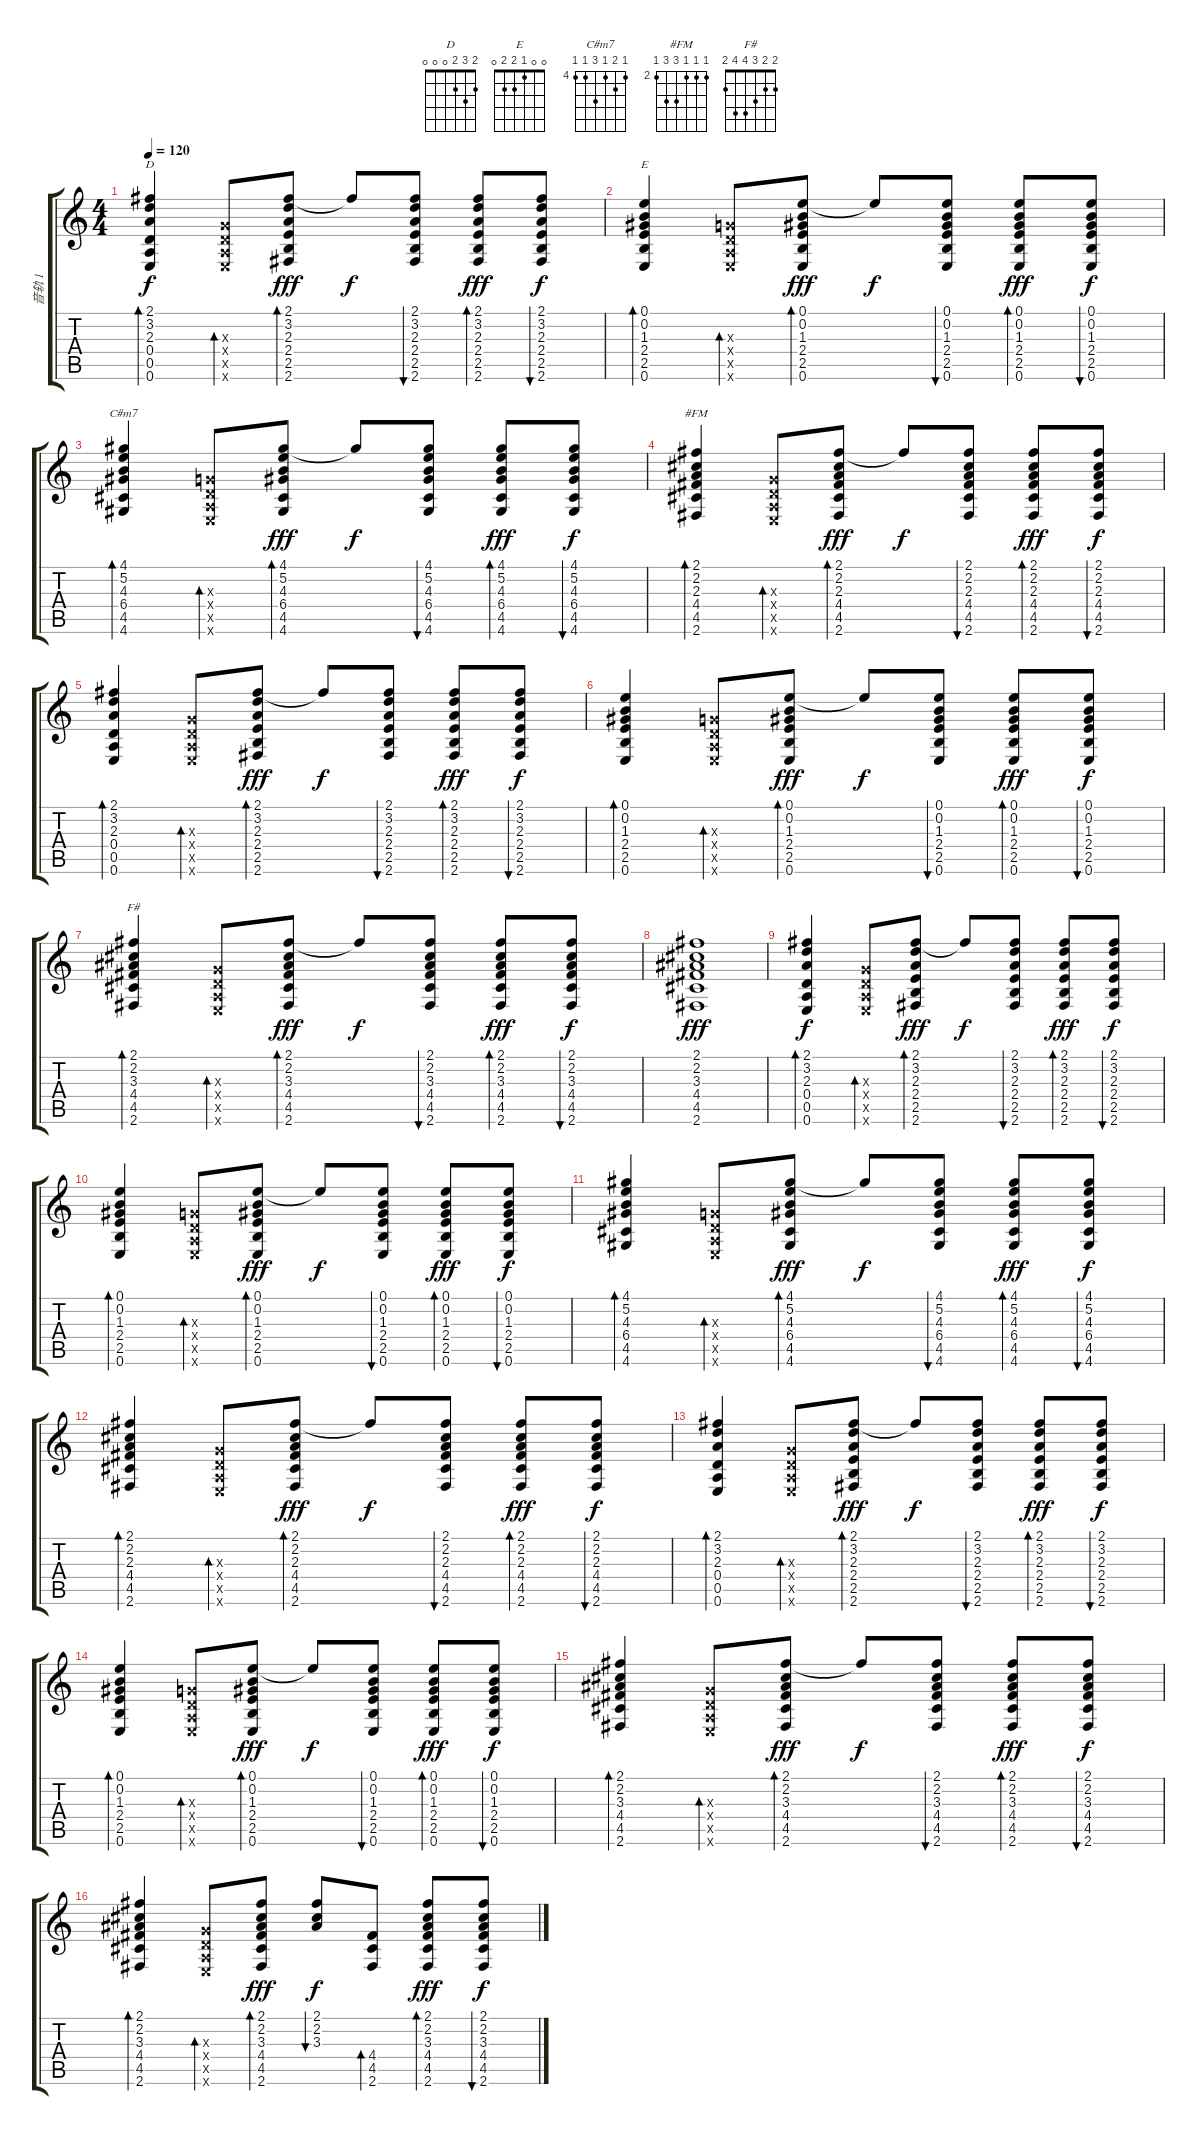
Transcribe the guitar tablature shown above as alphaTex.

\track ("音轨 1" "音轨 1") {instrument electricguitarjazz}
\staff {score tabs}
\tuning (E4 B3 G3 D3 A2 E2) {hide}
\chord ("D" 2 3 2 0 0 0)
\chord ("E" 0 0 1 2 2 0)
\chord ("C#m7" 4 5 4 6 4 4) {firstfret 4}
\chord ("#FM" 2 2 2 4 4 2) {firstfret 2}
\chord ("F#" 2 2 3 4 4 2)
\ts (4 4)
\tempo 120
\clef g2
\ks c
(2.1 3.2 2.3 0.4 0.5 0.6).4{bd 60 ch "D" dy f instrument electricguitarjazz} (0.3{x} 0.4{x} 0.5{x} 0.6{x}).8{bd 60} (2.1 3.2 2.3 2.4 2.5 2.6).8{bd 60 dy fff} 2.1{t}.8{dy f} (2.1 3.2 2.3 2.4 2.5 2.6).8{bu 60} (2.1 3.2 2.3 2.4 2.5 2.6).8{bd 60 dy fff} (2.1 3.2 2.3 2.4 2.5 2.6).8{bu 60 dy f} |
(0.1 0.2 1.3 2.4 2.5 0.6).4{bd 60 ch "E"} (0.3{x} 0.4{x} 0.5{x} 0.6{x}).8{bd 60} (0.1 0.2 1.3 2.4 2.5 0.6).8{bd 60 dy fff} 0.1{t}.8{dy f} (0.1 0.2 1.3 2.4 2.5 0.6).8{bu 60} (0.1 0.2 1.3 2.4 2.5 0.6).8{bd 60 dy fff} (0.1 0.2 1.3 2.4 2.5 0.6).8{bu 60 dy f} |
(4.1 5.2 4.3 6.4 4.5 4.6).4{bd 60 ch "C#m7"} (0.3{x} 0.4{x} 0.5{x} 0.6{x}).8{bd 60} (4.1 5.2 4.3 6.4 4.5 4.6).8{bd 60 dy fff} 4.1{t}.8{dy f} (4.1 5.2 4.3 6.4 4.5 4.6).8{bu 60} (4.1 5.2 4.3 6.4 4.5 4.6).8{bd 60 dy fff} (4.1 5.2 4.3 6.4 4.5 4.6).8{bu 60 dy f} |
(2.1 2.2 2.3 4.4 4.5 2.6).4{bd 60 ch "#FM"} (0.3{x} 0.4{x} 0.5{x} 0.6{x}).8{bd 60} (2.1 2.2 2.3 4.4 4.5 2.6).8{bd 60 dy fff} 2.1{t}.8{dy f} (2.1 2.2 2.3 4.4 4.5 2.6).8{bu 60} (2.1 2.2 2.3 4.4 4.5 2.6).8{bd 60 dy fff} (2.1 2.2 2.3 4.4 4.5 2.6).8{bu 60 dy f} |
(2.1 3.2 2.3 0.4 0.5 0.6).4{bd 60} (0.3{x} 0.4{x} 0.5{x} 0.6{x}).8{bd 60} (2.1 3.2 2.3 2.4 2.5 2.6).8{bd 60 dy fff} 2.1{t}.8{dy f} (2.1 3.2 2.3 2.4 2.5 2.6).8{bu 60} (2.1 3.2 2.3 2.4 2.5 2.6).8{bd 60 dy fff} (2.1 3.2 2.3 2.4 2.5 2.6).8{bu 60 dy f} |
(0.1 0.2 1.3 2.4 2.5 0.6).4{bd 60} (0.3{x} 0.4{x} 0.5{x} 0.6{x}).8{bd 60} (0.1 0.2 1.3 2.4 2.5 0.6).8{bd 60 dy fff} 0.1{t}.8{dy f} (0.1 0.2 1.3 2.4 2.5 0.6).8{bu 60} (0.1 0.2 1.3 2.4 2.5 0.6).8{bd 60 dy fff} (0.1 0.2 1.3 2.4 2.5 0.6).8{bu 60 dy f} |
(2.1 2.2 3.3 4.4 4.5 2.6).4{bd 60 ch "F#"} (0.3{x} 0.4{x} 0.5{x} 0.6{x}).8{bd 60} (2.1 2.2 3.3 4.4 4.5 2.6).8{bd 60 dy fff} 2.1{t}.8{dy f} (2.1 2.2 3.3 4.4 4.5 2.6).8{bu 60} (2.1 2.2 3.3 4.4 4.5 2.6).8{bd 60 dy fff} (2.1 2.2 3.3 4.4 4.5 2.6).8{bu 60 dy f} |
(2.1 2.2 3.3 4.4 4.5 2.6).1{dy fff} |
(2.1 3.2 2.3 0.4 0.5 0.6).4{bd 60 dy f} (0.3{x} 0.4{x} 0.5{x} 0.6{x}).8{bd 60} (2.1 3.2 2.3 2.4 2.5 2.6).8{bd 60 dy fff} 2.1{t}.8{dy f} (2.1 3.2 2.3 2.4 2.5 2.6).8{bu 60} (2.1 3.2 2.3 2.4 2.5 2.6).8{bd 60 dy fff} (2.1 3.2 2.3 2.4 2.5 2.6).8{bu 60 dy f} |
(0.1 0.2 1.3 2.4 2.5 0.6).4{bd 60} (0.3{x} 0.4{x} 0.5{x} 0.6{x}).8{bd 60} (0.1 0.2 1.3 2.4 2.5 0.6).8{bd 60 dy fff} 0.1{t}.8{dy f} (0.1 0.2 1.3 2.4 2.5 0.6).8{bu 60} (0.1 0.2 1.3 2.4 2.5 0.6).8{bd 60 dy fff} (0.1 0.2 1.3 2.4 2.5 0.6).8{bu 60 dy f} |
(4.1 5.2 4.3 6.4 4.5 4.6).4{bd 60} (0.3{x} 0.4{x} 0.5{x} 0.6{x}).8{bd 60} (4.1 5.2 4.3 6.4 4.5 4.6).8{bd 60 dy fff} 4.1{t}.8{dy f} (4.1 5.2 4.3 6.4 4.5 4.6).8{bu 60} (4.1 5.2 4.3 6.4 4.5 4.6).8{bd 60 dy fff} (4.1 5.2 4.3 6.4 4.5 4.6).8{bu 60 dy f} |
(2.1 2.2 2.3 4.4 4.5 2.6).4{bd 60} (0.3{x} 0.4{x} 0.5{x} 0.6{x}).8{bd 60} (2.1 2.2 2.3 4.4 4.5 2.6).8{bd 60 dy fff} 2.1{t}.8{dy f} (2.1 2.2 2.3 4.4 4.5 2.6).8{bu 60} (2.1 2.2 2.3 4.4 4.5 2.6).8{bd 60 dy fff} (2.1 2.2 2.3 4.4 4.5 2.6).8{bu 60 dy f} |
(2.1 3.2 2.3 0.4 0.5 0.6).4{bd 60} (0.3{x} 0.4{x} 0.5{x} 0.6{x}).8{bd 60} (2.1 3.2 2.3 2.4 2.5 2.6).8{bd 60 dy fff} 2.1{t}.8{dy f} (2.1 3.2 2.3 2.4 2.5 2.6).8{bu 60} (2.1 3.2 2.3 2.4 2.5 2.6).8{bd 60 dy fff} (2.1 3.2 2.3 2.4 2.5 2.6).8{bu 60 dy f} |
(0.1 0.2 1.3 2.4 2.5 0.6).4{bd 60} (0.3{x} 0.4{x} 0.5{x} 0.6{x}).8{bd 60} (0.1 0.2 1.3 2.4 2.5 0.6).8{bd 60 dy fff} 0.1{t}.8{dy f} (0.1 0.2 1.3 2.4 2.5 0.6).8{bu 60} (0.1 0.2 1.3 2.4 2.5 0.6).8{bd 60 dy fff} (0.1 0.2 1.3 2.4 2.5 0.6).8{bu 60 dy f} |
(2.1 2.2 3.3 4.4 4.5 2.6).4{bd 60} (0.3{x} 0.4{x} 0.5{x} 0.6{x}).8{bd 60} (2.1 2.2 3.3 4.4 4.5 2.6).8{bd 60 dy fff} 2.1{t}.8{dy f} (2.1 2.2 3.3 4.4 4.5 2.6).8{bu 60} (2.1 2.2 3.3 4.4 4.5 2.6).8{bd 60 dy fff} (2.1 2.2 3.3 4.4 4.5 2.6).8{bu 60 dy f} |
(2.1 2.2 3.3 4.4 4.5 2.6).4{bd 60} (0.3{x} 0.4{x} 0.5{x} 0.6{x}).8{bd 60} (2.1 2.2 3.3 4.4 4.5 2.6).8{bd 60 dy fff} (2.1 2.2 3.3).8{bu 60 dy f} (4.4 4.5 2.6).8{bd 60} (2.1 2.2 3.3 4.4 4.5 2.6).8{bd 60 dy fff} (2.1 2.2 3.3 4.4 4.5 2.6).8{bu 60 dy f}
